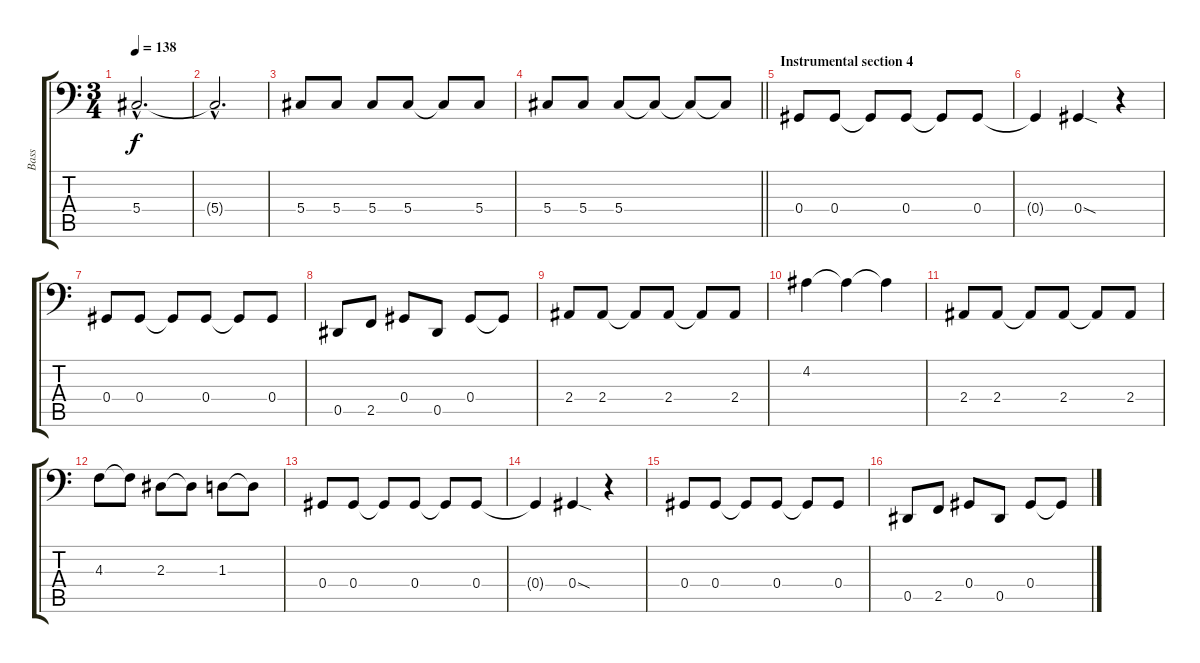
\track ("Bass" "Bass") {instrument electricbassfinger}
\staff {score tabs}
\tuning (B2 Gb2 Db2 Ab1 Eb1 Bb0) {hide}
\ts (3 4)
\tempo 138
\clef f4
\ks c
5.4{hac}.2{d dy f} |
5.4{hac t}.2{d} |
5.4.8 5.4.8 5.4.8 5.4.8 5.4{t}.8 5.4.8 |
\barLineRight lightlight
5.4.8 5.4.8 5.4.8 5.4{t}.8 5.4{t}.8 5.4{t}.8 |
\section ("" "Instrumental section 4")
0.4.8 0.4.8 0.4{t}.8 0.4.8 0.4{t}.8 0.4.8 |
0.4{t}.4 0.4{sod}.4 r.4 |
0.4.8 0.4.8 0.4{t}.8 0.4.8 0.4{t}.8 0.4.8 |
0.5.8 2.5.8 0.4.8 0.5.8 0.4.8 0.4{t}.8 |
2.4.8 2.4.8 2.4{t}.8 2.4.8 2.4{t}.8 2.4.8 |
4.2.4 4.2{t}.4 4.2{t}.4 |
2.4.8 2.4.8 2.4{t}.8 2.4.8 2.4{t}.8 2.4.8 |
4.3.8 4.3{t}.8 2.3.8 2.3{t}.8 1.3.8 1.3{t}.8 |
0.4.8 0.4.8 0.4{t}.8 0.4.8 0.4{t}.8 0.4.8 |
0.4{t}.4 0.4{sod}.4 r.4 |
0.4.8 0.4.8 0.4{t}.8 0.4.8 0.4{t}.8 0.4.8 |
0.5.8 2.5.8 0.4.8 0.5.8 0.4.8 0.4{t}.8
